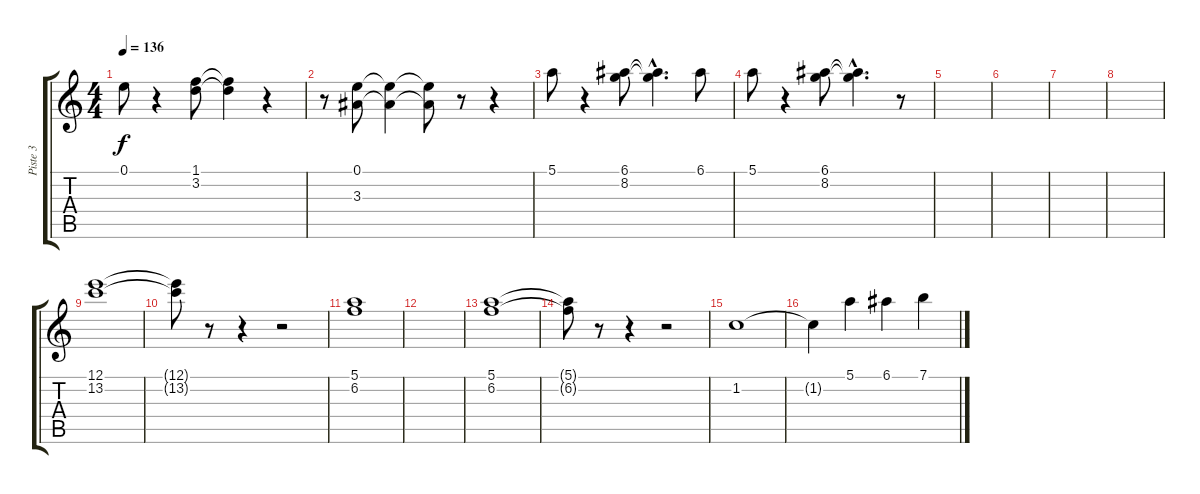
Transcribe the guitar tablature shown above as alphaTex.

\track ("Piste 3" "Piste 3") {instrument acousticguitarnylon}
\staff {score tabs}
\tuning (E4 B3 G3 D3 A2 E2) {hide}
\ts (4 4)
\tempo 136
\clef g2
\ks c
0.1.8{dy f} r.4 (1.1 3.2).8 (1.1{t} 3.2{t}).4 r.4 |
r.8 (0.1 3.3).8 (0.1{t} 3.3{t}).4 (0.1{t} 3.3{t}).8 r.8 r.4 |
5.1.8 r.4 (6.1 8.2).8 (6.1{hac t} 8.2{hac t}).4{d} 6.1.8 |
5.1.8 r.4 (6.1 8.2).8 (6.1{hac t} 8.2{hac t}).4{d} r.8 |
|
|
|
|
(12.1 13.2).1 |
(12.1{t} 13.2{t}).8 r.8 r.4 r.2 |
(5.1 6.2).1 |
|
(5.1 6.2).1 |
(5.1{t} 6.2{t}).8 r.8 r.4 r.2 |
1.2.1 |
1.2{t}.4 5.1.4 6.1.4 7.1.4
